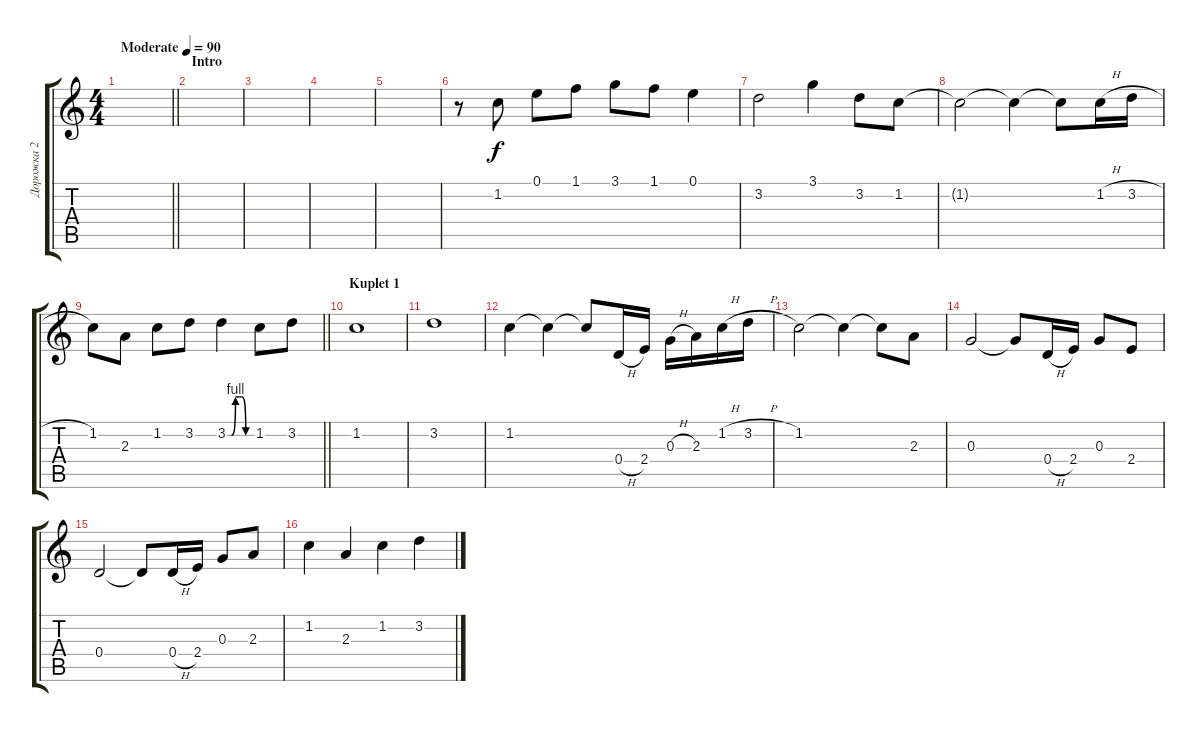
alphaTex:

\track ("Дорожка 2" "Дорожка 2") {instrument acousticguitarsteel}
\staff {score tabs}
\tuning (E4 B3 G3 D3 A2 E2) {hide}
\ts (4 4)
\tempo (90 "Moderate")
\clef g2
\barLineRight lightlight
\ks c
|
\section ("" "Intro")
|
|
|
|
r.8 1.2.8 0.1.8 1.1.8 3.1.8 1.1.8 0.1.4 |
3.2.2 3.1.4 3.2.8 1.2.8 |
1.2{t}.2 1.2{t}.4 1.2{t}.8 1.2{h}.16 3.2{h}.16 |
\barLineRight lightlight
1.2.8 2.3.8 1.2.8 3.2.8 3.2{be (custom 0 0 10 0 20 4 30 4 35 4 45 0 60 0)}.4 1.2.8 3.2.8 |
\section ("" "Kuplet 1")
1.2.1 |
3.2.1 |
1.2.4 1.2{t}.4 1.2{t}.8 0.4{h}.16 2.4.16 0.3{h}.16 2.3.16 1.2{h}.16 3.2{h}.16 |
1.2.2 1.2{t}.4 1.2{t}.8 2.3.8 |
0.3.2 0.3{t}.8 0.4{h}.16 2.4.16 0.3.8 2.4.8 |
0.4.2 0.4{t}.8 0.4{h}.16 2.4.16 0.3.8 2.3.8 |
1.2.4 2.3.4 1.2.4 3.2.4
